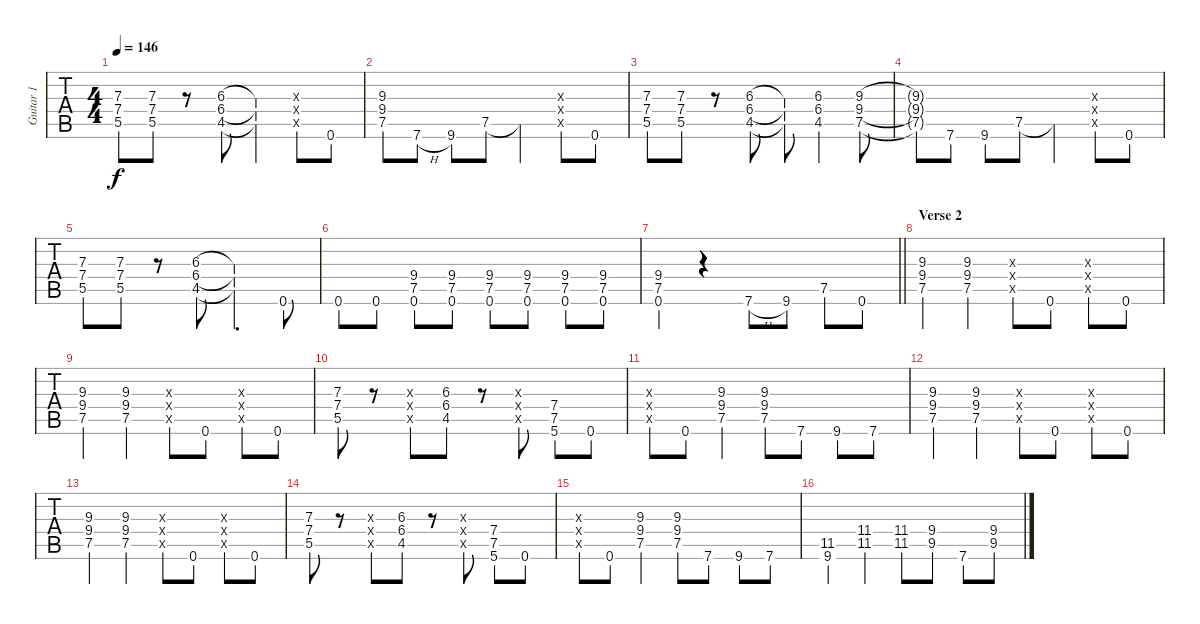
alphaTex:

\track ("Guitar 1" "Guitar 1") {instrument overdrivenguitar}
\staff {tabs}
\tuning (E4 B3 G3 D3 A2 E2) {hide}
\ts (4 4)
\tempo 146
\clef g2
\ks e
(7.3 7.4 5.5).8{dy f} (7.3 7.4 5.5).8 r.8 (6.3 6.4 4.5).8 (6.3{t} 6.4{t} 4.5{t}).4 (6.3{x} 6.4{x} 4.5{x}).8 0.6.8 |
(9.3 9.4 7.5).8 7.6{h}.8 9.6.8 7.5.8 7.5{t}.4 (9.3{x} 9.4{x} 7.5{x}).8 0.6.8 |
(7.3 7.4 5.5).8 (7.3 7.4 5.5).8 r.8 (6.3 6.4 4.5).8 (6.3{t} 6.4{t} 4.5{t}).8 (6.3 6.4 4.5).4 (9.3 9.4 7.5).8 |
(9.3{t} 9.4{t} 7.5{t}).8 7.6.8 9.6.8 7.5.8 7.5{t}.4 (9.3{x} 9.4{x} 7.5{x}).8 0.6.8 |
(7.3 7.4 5.5).8 (7.3 7.4 5.5).8 r.8 (6.3 6.4 4.5).8 (6.3{t} 6.4{t} 4.5{t}).4{d} 0.6.8 |
0.6.8 0.6.8 (9.4 7.5 0.6).8 (9.4 7.5 0.6).8 (9.4 7.5 0.6).8 (9.4 7.5 0.6).8 (9.4 7.5 0.6).8 (9.4 7.5 0.6).8 |
\barLineRight lightlight
(9.4 7.5 0.6).4 r.4 7.6{h}.8 9.6.8 7.5.8 0.6.8 |
\section ("" "Verse 2")
(9.3 9.4 7.5).4 (9.3 9.4 7.5).4 (9.3{x} 9.4{x} 7.5{x}).8 0.6.8 (9.3{x} 9.4{x} 7.5{x}).8 0.6.8 |
(9.3 9.4 7.5).4 (9.3 9.4 7.5).4 (9.3{x} 9.4{x} 7.5{x}).8 0.6.8 (9.3{x} 9.4{x} 7.5{x}).8 0.6.8 |
(7.3 7.4 5.5).8 r.8 (7.3{x} 6.4{x} 5.5{x}).8 (6.3 6.4 4.5).8 r.8 (6.3{x} 6.4{x} 4.5{x}).8 (7.4 7.5 5.6).8 0.6.8 |
(9.3{x} 7.4{x} 7.5{x}).8 0.6.8 (9.3 9.4 7.5).4 (9.3 9.4 7.5).8 7.6.8 9.6.8 7.6.8 |
(9.3 9.4 7.5).4 (9.3 9.4 7.5).4 (9.3{x} 9.4{x} 7.5{x}).8 0.6.8 (9.3{x} 9.4{x} 7.5{x}).8 0.6.8 |
(9.3 9.4 7.5).4 (9.3 9.4 7.5).4 (9.3{x} 9.4{x} 7.5{x}).8 0.6.8 (9.3{x} 9.4{x} 7.5{x}).8 0.6.8 |
(7.3 7.4 5.5).8 r.8 (7.3{x} 6.4{x} 5.5{x}).8 (6.3 6.4 4.5).8 r.8 (6.3{x} 6.4{x} 4.5{x}).8 (7.4 7.5 5.6).8 0.6.8 |
(9.3{x} 7.4{x} 7.5{x}).8 0.6.8 (9.3 9.4 7.5).4 (9.3 9.4 7.5).8 7.6.8 9.6.8 7.6.8 |
(11.5 9.6).4 (11.4 11.5).4 (11.4 11.5).8 (9.4 9.5).8 7.6.8 (9.4 9.5).8
